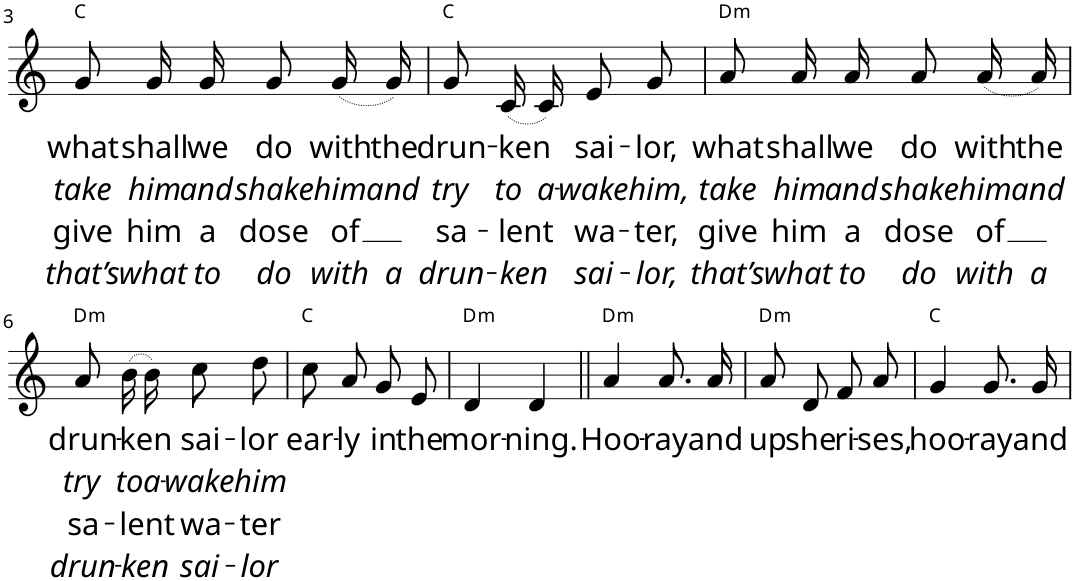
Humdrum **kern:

**kern	**text	**text	**text	**text	**harte
*part1	*part1	*part1	*part1	*part1	*part1
*staff1	*staff1	*staff1	*staff1	*staff1	*
*I"P1	*	*	*	*	*
!!LO:PB:g=z
*clefG2	*	*	*	*	*
*k[]	*	*	*	*	*
*M2/4	*	*	*	*	*
=3	=3	=3	=3	=3	=3
!	!LO:LY:b	!LO:LY:b	!LO:LY:b	!LO:LY:b	!
8g/L	what	take	give	that’s	C:maj
!	!LO:LY:b	!LO:LY:b	!LO:LY:b	!LO:LY:b	!
16g/L	shall	him	him	what	.
!	!LO:LY:b	!LO:LY:b	!LO:LY:b	!LO:LY:b	!
16g/JJ	we	and	a	to	.
!	!LO:LY:b	!LO:LY:b	!LO:LY:b	!LO:LY:b	!
8g/L	do	shake	dose	do	.
!	!LO:LY:b	!LO:LY:b	!LO:LY:b	!LO:LY:b	!
(16g/L	with	him	of	with	.
!	!LO:LY:b	!LO:LY:b	!	!LO:LY:b	!
16g/JJ)	the	and	.	a	.
=4	=4	=4	=4	=4	=4
!	!LO:LY:b	!LO:LY:b	!LO:LY:b	!LO:LY:b	!
8g/L	drun-	try	sa-	drun-	C:maj
!	!LO:LY:b	!LO:LY:b	!LO:LY:b	!LO:LY:b	!
(16c/L	-ken	to	-lent	-ken	.
!	!	!LO:LY:b	!	!	!
16c/JJ)	.	a-	.	.	.
!	!LO:LY:b	!LO:LY:b	!LO:LY:b	!LO:LY:b	!
8e/L	sai-	-wake	wa-	sai-	.
!	!LO:LY:b	!LO:LY:b	!LO:LY:b	!LO:LY:b	!
8g/J	-lor,	him,	-ter,	-lor,	.
=5	=5	=5	=5	=5	=5
!	!LO:LY:b	!LO:LY:b	!LO:LY:b	!LO:LY:b	!LO:H:kt=m
8a/L	what	take	give	that’s	D:min
!	!LO:LY:b	!LO:LY:b	!LO:LY:b	!LO:LY:b	!
16a/L	shall	him	him	what	.
!	!LO:LY:b	!LO:LY:b	!LO:LY:b	!LO:LY:b	!
16a/JJ	we	and	a	to	.
!	!LO:LY:b	!LO:LY:b	!LO:LY:b	!LO:LY:b	!
8a/L	do	shake	dose	do	.
!	!LO:LY:b	!LO:LY:b	!LO:LY:b	!LO:LY:b	!
(16a/L	with	him	of	with	.
!	!LO:LY:b	!LO:LY:b	!	!LO:LY:b	!
16a/JJ)	the	and	.	a	.
!!LO:LB:g=z
=6	=6	=6	=6	=6	=6
!	!LO:LY:b	!LO:LY:b	!LO:LY:b	!LO:LY:b	!LO:H:kt=m
8a/L	drun-	try	sa-	drun-	D:min
!	!LO:LY:b	!LO:LY:b	!LO:LY:b	!LO:LY:b	!
(16b/L	-ken	to	-lent	-ken	.
!	!	!LO:LY:b	!	!	!
16b/JJ)	.	a-	.	.	.
!	!LO:LY:b	!LO:LY:b	!LO:LY:b	!LO:LY:b	!
8cc\L	sai-	-wake	wa-	sai-	.
!	!LO:LY:b	!LO:LY:b	!LO:LY:b	!LO:LY:b	!
8dd\J	-lor	him	-ter	-lor	.
=7	=7	=7	=7	=7	=7
!	!LO:LY:b	!	!	!	!
8cc\L	ear-	.	.	.	C:maj
!	!LO:LY:b	!	!	!	!
8a\J	-ly	.	.	.	.
!	!LO:LY:b	!	!	!	!
8g/L	in	.	.	.	.
!	!LO:LY:b	!	!	!	!
8e/J	the	.	.	.	.
=8	=8	=8	=8	=8	=8
!	!LO:LY:b	!	!	!	!LO:H:kt=m
4d/	mor-	.	.	.	D:min
!	!LO:LY:b	!	!	!	!
4d/	-ning.	.	.	.	.
=9||	=9||	=9||	=9||	=9||	=9||
!	!LO:LY:b	!	!	!	!LO:H:kt=m
4a/	Hoo-	.	.	.	D:min
!	!LO:LY:b	!	!	!	!
8.a/L	-ray	.	.	.	.
!	!LO:LY:b	!	!	!	!
16a/Jk	and	.	.	.	.
=10	=10	=10	=10	=10	=10
!	!LO:LY:b	!	!	!	!LO:H:kt=m
8a/L	up	.	.	.	D:min
!	!LO:LY:b	!	!	!	!
8d/J	she	.	.	.	.
!	!LO:LY:b	!	!	!	!
8f/L	ri-	.	.	.	.
!	!LO:LY:b	!	!	!	!
8a/J	-ses,	.	.	.	.
=11	=11	=11	=11	=11	=11
!	!LO:LY:b	!	!	!	!
4g/	hoo-	.	.	.	C:maj
!	!LO:LY:b	!	!	!	!
8.g/L	-ray	.	.	.	.
!	!LO:LY:b	!	!	!	!
16g/Jk	and	.	.	.	.
=	=	=	=	=	=
*-	*-	*-	*-	*-	*-
